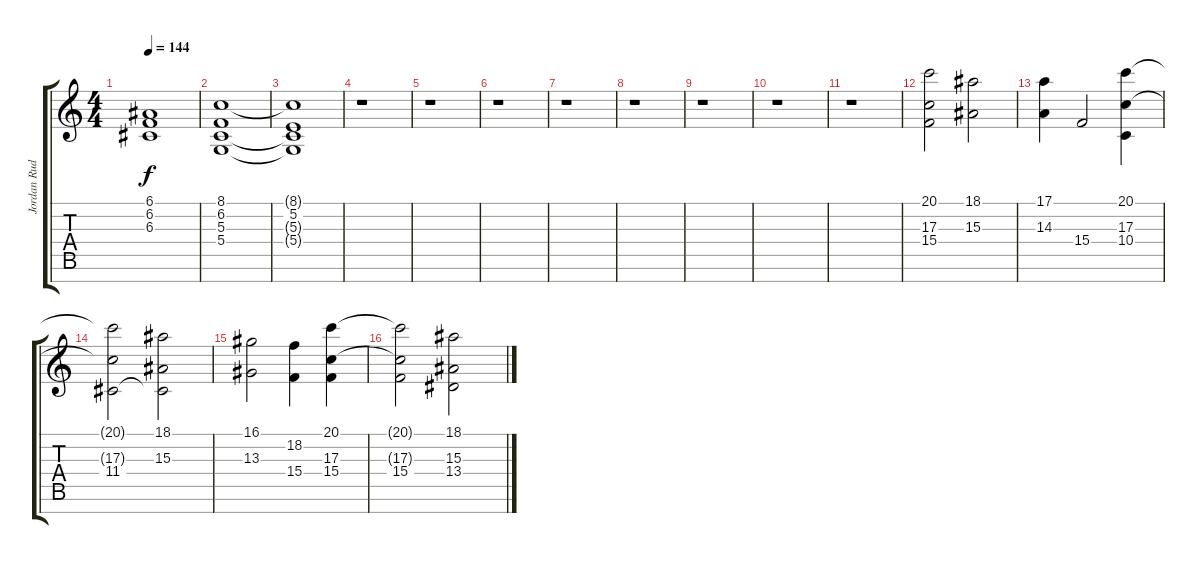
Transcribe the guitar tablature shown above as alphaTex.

\track ("Jordan Rudess" "Jordan Rud") {instrument lead1square}
\staff {score tabs}
\tuning (E4 B3 G3 D3 A2 E2 B1) {hide}
\ts (4 4)
\tempo 144
\clef g2
\ks c
(6.1 6.2 6.3).1{dy f} |
(8.1 6.2 5.3 5.4).1 |
(8.1{t} 5.2 5.3{t} 5.4{t}).1 |
r.1 |
r.1 |
r.1 |
r.1 |
r.1 |
r.1 |
r.1 |
r.1 |
(20.1 17.3 15.4).2{volume 11 instrument acousticgrandpiano} (18.1 15.3).2 |
(17.1 14.3).4 15.4.2 (20.1 17.3 10.4).4 |
(20.1{t} 17.3{t} 11.4).2 (18.1 15.3 11.4{t}).2 |
(16.1 13.3).2 (18.2 15.4).4 (20.1 17.3 15.4).4 |
(20.1{t} 17.3{t} 15.4).2 (18.1 15.3 13.4).2
